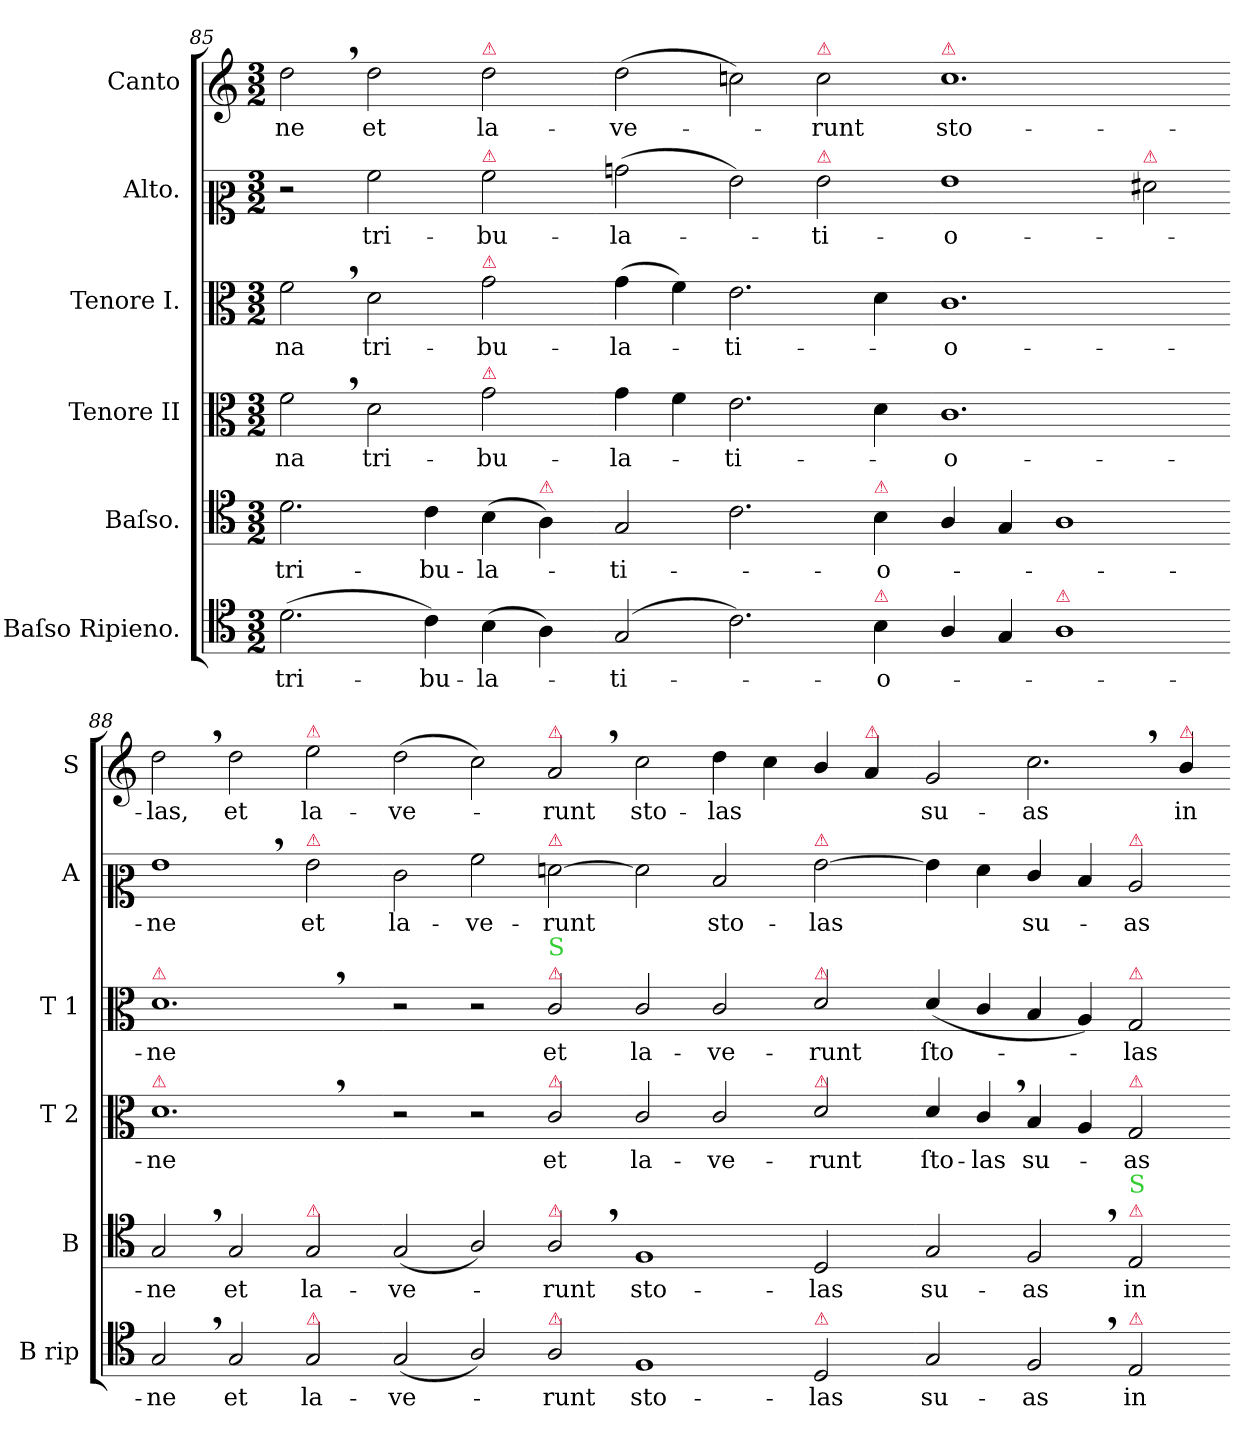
**kern	**text	**kern	**text	**kern	**text	**kern	**text	**kern	**text	**kern	**text
*part6	*part6	*part5	*part5	*part4	*part4	*part3	*part3	*part2	*part2	*part1	*part1
*staff6	*staff6	*staff5	*staff5	*staff4	*staff4	*staff3	*staff3	*staff2	*staff2	*staff1	*staff1
*I"Baſso Ripieno.	*	*I"Baſso.	*	*I"Tenore II	*	*I"Tenore I.	*	*I"Alto.	*	*I"Canto	*
*I'B rip	*	*I'B	*	*I'T 2	*	*I'T 1	*	*I'A	*	*I'S	*
*clefC4	*	*clefC4	*	*clefC3	*	*clefC3	*	*clefC2	*	*clefG2	*
*k[]	*	*k[]	*	*k[]	*	*k[]	*	*k[]	*	*k[]	*
*M3/2	*	*M3/2	*	*M3/2	*	*M3/2	*	*M3/2	*	*M3/2	*
=85	=85	=85	=85	=85	=85	=85	=85	=85	=85	=85	=85
(2.d\	tri-	2.d\	tri-	2f,\	-na	2f,\	-na	2r	.	2dd,\	-ne
.	.	.	.	2d\	tri-	2d\	tri-	2a\	tri-	2dd\	et
4c\)	-bu-	4c\	-bu-	.	.	.	.	.	.	.	.
!	!	!	!	!	!	!	!	!	!	!LO:TX:a:color=crimson:t=⚠	!
!	!	!	!	!	!	!	!	!LO:TX:a:color=crimson:t=⚠	!	!	!
!	!	!	!	!	!	!LO:TX:a:color=crimson:t=⚠	!	!	!	!	!
!	!	!	!	!LO:TX:a:color=crimson:t=⚠	!	!	!	!	!	!	!
(4B\	-la-	(4B\	-la-	2g\	-bu-	2g\	-bu-	2a\	-bu-	2dd\	la-
!	!	!LO:TX:a:color=crimson:t=⚠	!	!	!	!	!	!	!	!	!
4A\)	.	4A\)	.	.	.	.	.	.	.	.	.
=86-	=86-	=86-	=86-	=86-	=86-	=86-	=86-	=86-	=86-	=86-	=86-
(2G/	-ti-	2G/	-ti-	4g\	-la-	(4g\	-la-	(2bn\	-la-	(2dd\	-ve-
.	.	.	.	4f\	.	4f\)	.	.	.	.	.
2.c\)	.	2.c\	.	2.e\	-ti-	2.e\	-ti-	2g\)	.	2ccn\)	.
!	!	!	!	!	!	!	!	!	!	!LO:TX:a:color=crimson:t=⚠	!
!	!	!	!	!	!	!	!	!LO:TX:a:color=crimson:t=⚠	!	!	!
.	.	.	.	.	.	.	.	2g\	-ti-	2cc\	-runt
!	!	!LO:TX:a:color=crimson:t=⚠	!	!	!	!	!	!	!	!	!
!LO:TX:a:color=crimson:t=⚠	!	!	!	!	!	!	!	!	!	!	!
4B\	-o-	4B\	-o-	4d\	.	4d\	.	.	.	.	.
=87-	=87-	=87-	=87-	=87-	=87-	=87-	=87-	=87-	=87-	=87-	=87-
!	!	!	!	!	!	!	!	!	!	!LO:TX:a:color=crimson:t=⚠	!
4A/	.	4A/	.	1.c\	-o-	1.c\	-o-	1g\	-o-	1.cc\	sto-
4G/	.	4G/	.	.	.	.	.	.	.	.	.
!LO:TX:a:color=crimson:t=⚠	!	!	!	!	!	!	!	!	!	!	!
1A\	.	1A\	.	.	.	.	.	.	.	.	.
!	!	!	!	!	!	!	!	!LO:TX:a:color=crimson:t=⚠	!	!	!
.	.	.	.	.	.	.	.	2f#X\	.	.	.
=88-	=88-	=88-	=88-	=88-	=88-	=88-	=88-	=88-	=88-	=88-	=88-
!	!	!	!	!	!	!LO:TX:a:color=crimson:t=⚠	!	!	!	!	!
!	!	!	!	!LO:TX:a:color=crimson:t=⚠	!	!	!	!	!	!	!
2G,/	-ne	2G,/	-ne	1.d,\	-ne	1.d,\	-ne	1g,\	-ne	2dd,\	-las,
2G/	et	2G/	et	.	.	.	.	.	.	2dd\	et
!	!	!	!	!	!	!	!	!	!	!LO:TX:a:color=crimson:t=⚠	!
!	!	!	!	!	!	!	!	!LO:TX:a:color=crimson:t=⚠	!	!	!
!	!	!LO:TX:a:color=crimson:t=⚠	!	!	!	!	!	!	!	!	!
!LO:TX:a:color=crimson:t=⚠	!	!	!	!	!	!	!	!	!	!	!
2G/	la-	2G/	la-	.	.	.	.	2g\	et	2ee\	la-
=89-	=89-	=89-	=89-	=89-	=89-	=89-	=89-	=89-	=89-	=89-	=89-
(2G/	-ve-	(2G/	-ve-	2r	.	2r	.	2e\	la-	(2dd\	-ve-
2A/)	.	2A/)	.	2r	.	2r	.	2a\	-ve-	2cc\)	.
!	!	!	!	!	!	!	!	!	!	!LO:TX:a:color=crimson:t=⚠	!
!	!	!	!	!	!	!	!	!LO:TX:a:color=crimson:t=⚠	!	!	!
!	!	!	!	!	!	!LO:TX:a:color=crimson:t=⚠	!	!	!	!	!
!	!	!	!	!	!	!LO:TX:a:color=limegreen:t=S	!	!	!	!	!
!	!	!	!	!LO:TX:a:color=crimson:t=⚠	!	!	!	!	!	!	!
!	!	!LO:TX:a:color=crimson:t=⚠	!	!	!	!	!	!	!	!	!
!LO:TX:a:color=crimson:t=⚠	!	!	!	!	!	!	!	!	!	!	!
2A/	-runt	2A,/	-runt	2c/	et	2c/	et	[2fn\	-runt	2a,/	-runt
=90-	=90-	=90-	=90-	=90-	=90-	=90-	=90-	=90-	=90-	=90-	=90-
1F/	sto-	1F/	sto-	2c/	la-	2c/	la-	2f\]	.	2cc\	sto-
.	.	.	.	2c/	-ve-	2c/	-ve-	2d/	sto-	4dd\	-las
.	.	.	.	.	.	.	.	.	.	4cc\	.
!	!	!	!	!	!	!	!	!LO:TX:a:color=crimson:t=⚠	!	!	!
!	!	!	!	!	!	!LO:TX:a:color=crimson:t=⚠	!	!	!	!	!
!	!	!	!	!LO:TX:a:color=crimson:t=⚠	!	!	!	!	!	!	!
!LO:TX:a:color=crimson:t=⚠	!	!	!	!	!	!	!	!	!	!	!
2D/	-las	2D/	-las	2d/	-runt	2d/	-runt	[2g\	-las	4b/	.
!	!	!	!	!	!	!	!	!	!	!LO:TX:a:color=crimson:t=⚠	!
.	.	.	.	.	.	.	.	.	.	4a/	.
=91-	=91-	=91-	=91-	=91-	=91-	=91-	=91-	=91-	=91-	=91-	=91-
2G/	su-	2G/	su-	4d/	ſto-	(4d/	ſto-	4g\]	.	2g/	su-
.	.	.	.	4c,/	-las	4c/	.	4f\	.	.	.
2F,/	-as	2F,/	-as	4B/	su-	4B/	.	4e/	su-	2.cc,\	-as
.	.	.	.	4A/	.	4A/)	.	4d/	.	.	.
!	!	!	!	!	!	!	!	!LO:TX:a:color=crimson:t=⚠	!	!	!
!	!	!	!	!	!	!LO:TX:a:color=crimson:t=⚠	!	!	!	!	!
!	!	!	!	!LO:TX:a:color=crimson:t=⚠	!	!	!	!	!	!	!
!	!	!LO:TX:a:color=crimson:t=⚠	!	!	!	!	!	!	!	!	!
!	!	!LO:TX:a:color=limegreen:t=S	!	!	!	!	!	!	!	!	!
!LO:TX:a:color=crimson:t=⚠	!	!	!	!	!	!	!	!	!	!	!
2E/	in	2E/	in	2G/	-as	2G/	-las	2c/	-as	.	.
!	!	!	!	!	!	!	!	!	!	!LO:TX:a:color=crimson:t=⚠	!
.	.	.	.	.	.	.	.	.	.	4b/	in
=-	=-	=-	=-	=-	=-	=-	=-	=-	=-	=-	=-
*-	*-	*-	*-	*-	*-	*-	*-	*-	*-	*-	*-
